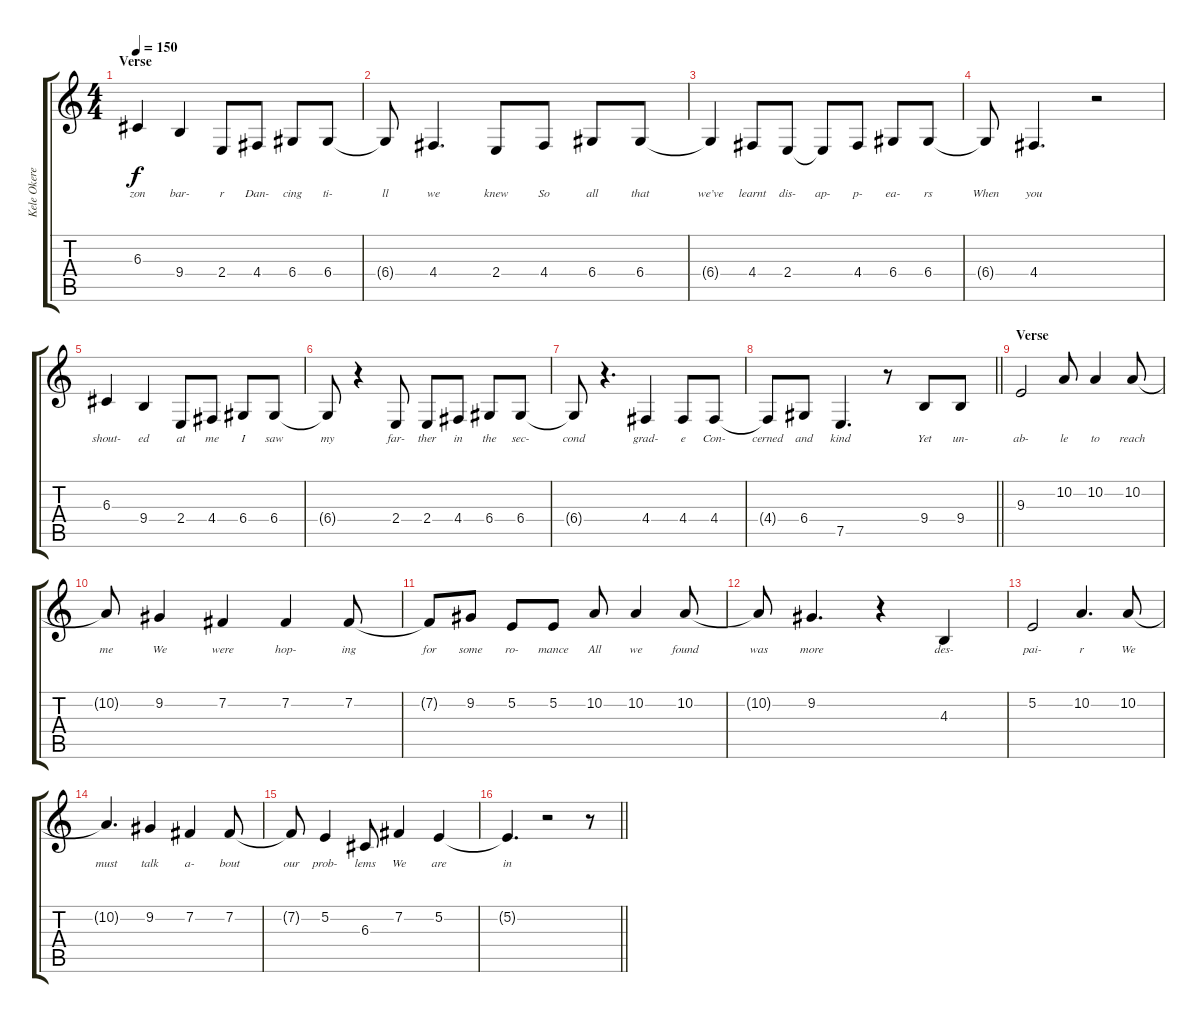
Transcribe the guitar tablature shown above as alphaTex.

\track ("Kele Okereke Vocals" "Kele Okere") {instrument lead5charang}
\staff {score tabs}
\tuning (E4 B3 G3 D3 A2 E2) {hide}
\ts (4 4)
\section ("" "Verse")
\tempo 150
\clef g2
\ks c
6.3.4{lyrics (0 "zon") lyrics (1 "") lyrics (2 "") lyrics (3 "") lyrics (4 "") dy f} 9.4.4{lyrics (0 "bar-") lyrics (1 "") lyrics (2 "") lyrics (3 "") lyrics (4 "")} 2.4.8{lyrics (0 "r") lyrics (1 "") lyrics (2 "") lyrics (3 "") lyrics (4 "")} 4.4.8{lyrics (0 "Dan-") lyrics (1 "") lyrics (2 "") lyrics (3 "") lyrics (4 "")} 6.4.8{lyrics (0 "cing") lyrics (1 "") lyrics (2 "") lyrics (3 "") lyrics (4 "")} 6.4.8{lyrics (0 "ti-") lyrics (1 "") lyrics (2 "") lyrics (3 "") lyrics (4 "")} |
6.4{t}.8{lyrics (0 "ll") lyrics (1 "") lyrics (2 "") lyrics (3 "") lyrics (4 "")} 4.4.4{d lyrics (0 "we") lyrics (1 "") lyrics (2 "") lyrics (3 "") lyrics (4 "")} 2.4.8{lyrics (0 "knew") lyrics (1 "") lyrics (2 "") lyrics (3 "") lyrics (4 "")} 4.4.8{lyrics (0 "So") lyrics (1 "") lyrics (2 "") lyrics (3 "") lyrics (4 "")} 6.4.8{lyrics (0 "all") lyrics (1 "") lyrics (2 "") lyrics (3 "") lyrics (4 "")} 6.4.8{lyrics (0 "that") lyrics (1 "") lyrics (2 "") lyrics (3 "") lyrics (4 "")} |
6.4{t}.4{lyrics (0 "we’ve") lyrics (1 "") lyrics (2 "") lyrics (3 "") lyrics (4 "")} 4.4.8{lyrics (0 "learnt") lyrics (1 "") lyrics (2 "") lyrics (3 "") lyrics (4 "")} 2.4.8{lyrics (0 "dis-") lyrics (1 "") lyrics (2 "") lyrics (3 "") lyrics (4 "")} 2.4{t}.8{lyrics (0 "ap-") lyrics (1 "") lyrics (2 "") lyrics (3 "") lyrics (4 "")} 4.4.8{lyrics (0 "p-") lyrics (1 "") lyrics (2 "") lyrics (3 "") lyrics (4 "")} 6.4.8{lyrics (0 "ea-") lyrics (1 "") lyrics (2 "") lyrics (3 "") lyrics (4 "")} 6.4.8{lyrics (0 "rs") lyrics (1 "") lyrics (2 "") lyrics (3 "") lyrics (4 "")} |
6.4{t}.8{lyrics (0 "When") lyrics (1 "") lyrics (2 "") lyrics (3 "") lyrics (4 "")} 4.4.4{d lyrics (0 "you") lyrics (1 "") lyrics (2 "") lyrics (3 "") lyrics (4 "")} r.2 |
6.3.4{lyrics (0 "shout-") lyrics (1 "") lyrics (2 "") lyrics (3 "") lyrics (4 "")} 9.4.4{lyrics (0 "ed") lyrics (1 "") lyrics (2 "") lyrics (3 "") lyrics (4 "")} 2.4.8{lyrics (0 "at") lyrics (1 "") lyrics (2 "") lyrics (3 "") lyrics (4 "")} 4.4.8{lyrics (0 "me") lyrics (1 "") lyrics (2 "") lyrics (3 "") lyrics (4 "")} 6.4.8{lyrics (0 "I") lyrics (1 "") lyrics (2 "") lyrics (3 "") lyrics (4 "")} 6.4.8{lyrics (0 "saw") lyrics (1 "") lyrics (2 "") lyrics (3 "") lyrics (4 "")} |
6.4{t}.8{lyrics (0 "my") lyrics (1 "") lyrics (2 "") lyrics (3 "") lyrics (4 "")} r.4 2.4.8{lyrics (0 "far-") lyrics (1 "") lyrics (2 "") lyrics (3 "") lyrics (4 "")} 2.4.8{lyrics (0 "ther") lyrics (1 "") lyrics (2 "") lyrics (3 "") lyrics (4 "")} 4.4.8{lyrics (0 "in") lyrics (1 "") lyrics (2 "") lyrics (3 "") lyrics (4 "")} 6.4.8{lyrics (0 "the") lyrics (1 "") lyrics (2 "") lyrics (3 "") lyrics (4 "")} 6.4.8{lyrics (0 "sec-") lyrics (1 "") lyrics (2 "") lyrics (3 "") lyrics (4 "")} |
6.4{t}.8{lyrics (0 "cond") lyrics (1 "") lyrics (2 "") lyrics (3 "") lyrics (4 "")} r.4{d} 4.4.4{lyrics (0 "grad-") lyrics (1 "") lyrics (2 "") lyrics (3 "") lyrics (4 "")} 4.4.8{lyrics (0 "e") lyrics (1 "") lyrics (2 "") lyrics (3 "") lyrics (4 "")} 4.4.8{lyrics (0 "Con-") lyrics (1 "") lyrics (2 "") lyrics (3 "") lyrics (4 "")} |
\barLineRight lightlight
4.4{t}.8{lyrics (0 "cerned") lyrics (1 "") lyrics (2 "") lyrics (3 "") lyrics (4 "")} 6.4.8{lyrics (0 "and") lyrics (1 "") lyrics (2 "") lyrics (3 "") lyrics (4 "")} 7.5.4{d lyrics (0 "kind") lyrics (1 "") lyrics (2 "") lyrics (3 "") lyrics (4 "")} r.8 9.4.8{lyrics (0 "Yet") lyrics (1 "") lyrics (2 "") lyrics (3 "") lyrics (4 "")} 9.4.8{lyrics (0 "un-") lyrics (1 "") lyrics (2 "") lyrics (3 "") lyrics (4 "")} |
\section ("" "Verse")
9.3.2{lyrics (0 "ab-") lyrics (1 "") lyrics (2 "") lyrics (3 "") lyrics (4 "")} 10.2.8{lyrics (0 "le") lyrics (1 "") lyrics (2 "") lyrics (3 "") lyrics (4 "")} 10.2.4{lyrics (0 "to") lyrics (1 "") lyrics (2 "") lyrics (3 "") lyrics (4 "")} 10.2.8{lyrics (0 "reach") lyrics (1 "") lyrics (2 "") lyrics (3 "") lyrics (4 "")} |
10.2{t}.8{lyrics (0 "me") lyrics (1 "") lyrics (2 "") lyrics (3 "") lyrics (4 "")} 9.2.4{lyrics (0 "We") lyrics (1 "") lyrics (2 "") lyrics (3 "") lyrics (4 "")} 7.2.4{lyrics (0 "were") lyrics (1 "") lyrics (2 "") lyrics (3 "") lyrics (4 "")} 7.2.4{lyrics (0 "hop-") lyrics (1 "") lyrics (2 "") lyrics (3 "") lyrics (4 "")} 7.2.8{lyrics (0 "ing") lyrics (1 "") lyrics (2 "") lyrics (3 "") lyrics (4 "")} |
7.2{t}.8{lyrics (0 "for") lyrics (1 "") lyrics (2 "") lyrics (3 "") lyrics (4 "")} 9.2.8{lyrics (0 "some") lyrics (1 "") lyrics (2 "") lyrics (3 "") lyrics (4 "")} 5.2.8{lyrics (0 "ro-") lyrics (1 "") lyrics (2 "") lyrics (3 "") lyrics (4 "")} 5.2.8{lyrics (0 "mance") lyrics (1 "") lyrics (2 "") lyrics (3 "") lyrics (4 "")} 10.2.8{lyrics (0 "All") lyrics (1 "") lyrics (2 "") lyrics (3 "") lyrics (4 "")} 10.2.4{lyrics (0 "we") lyrics (1 "") lyrics (2 "") lyrics (3 "") lyrics (4 "")} 10.2.8{lyrics (0 "found") lyrics (1 "") lyrics (2 "") lyrics (3 "") lyrics (4 "")} |
10.2{t}.8{lyrics (0 "was") lyrics (1 "") lyrics (2 "") lyrics (3 "") lyrics (4 "")} 9.2.4{d lyrics (0 "more") lyrics (1 "") lyrics (2 "") lyrics (3 "") lyrics (4 "")} r.4 4.3.4{lyrics (0 "des-") lyrics (1 "") lyrics (2 "") lyrics (3 "") lyrics (4 "")} |
5.2.2{lyrics (0 "pai-") lyrics (1 "") lyrics (2 "") lyrics (3 "") lyrics (4 "")} 10.2.4{d lyrics (0 "r") lyrics (1 "") lyrics (2 "") lyrics (3 "") lyrics (4 "")} 10.2.8{lyrics (0 "We") lyrics (1 "") lyrics (2 "") lyrics (3 "") lyrics (4 "")} |
10.2{t}.4{d lyrics (0 "must") lyrics (1 "") lyrics (2 "") lyrics (3 "") lyrics (4 "")} 9.2.4{lyrics (0 "talk") lyrics (1 "") lyrics (2 "") lyrics (3 "") lyrics (4 "")} 7.2.4{lyrics (0 "a-") lyrics (1 "") lyrics (2 "") lyrics (3 "") lyrics (4 "")} 7.2.8{lyrics (0 "bout") lyrics (1 "") lyrics (2 "") lyrics (3 "") lyrics (4 "")} |
7.2{t}.8{lyrics (0 "our") lyrics (1 "") lyrics (2 "") lyrics (3 "") lyrics (4 "")} 5.2.4{lyrics (0 "prob-") lyrics (1 "") lyrics (2 "") lyrics (3 "") lyrics (4 "")} 6.3.8{lyrics (0 "lems") lyrics (1 "") lyrics (2 "") lyrics (3 "") lyrics (4 "")} 7.2.4{lyrics (0 "We") lyrics (1 "") lyrics (2 "") lyrics (3 "") lyrics (4 "")} 5.2.4{lyrics (0 "are") lyrics (1 "") lyrics (2 "") lyrics (3 "") lyrics (4 "")} |
\barLineRight lightlight
5.2{t}.4{d lyrics (0 "in") lyrics (1 "") lyrics (2 "") lyrics (3 "") lyrics (4 "")} r.2 r.8
